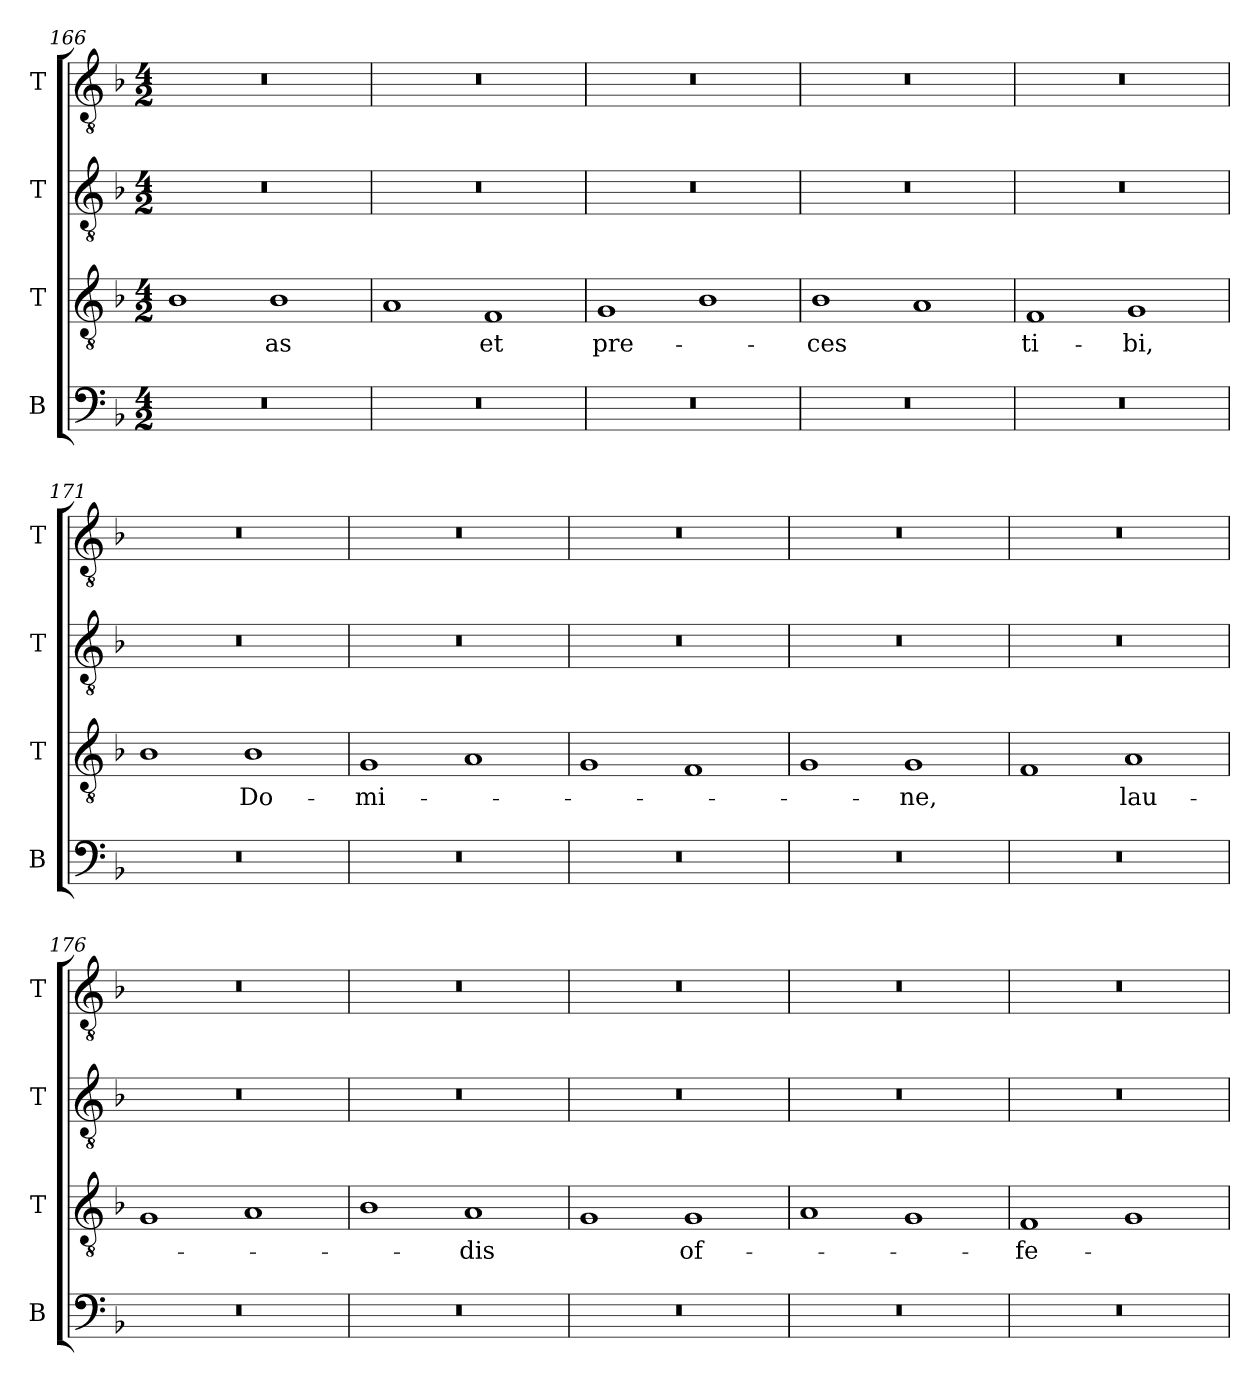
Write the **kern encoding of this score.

**kern	**kern	**text	**kern	**kern
*part4	*part3	*part3	*part2	*part1
*staff4	*staff3	*staff3	*staff2	*staff1
*I"B	*I"T	*	*I"T	*I"T
*I'B	*I'T	*	*I'T	*I'T
*clefF4	*clefGv2	*	*clefGv2	*clefGv2
*k[b-]	*k[b-]	*	*k[b-]	*k[b-]
*M4/2	*M4/2	*	*M4/2	*M4/2
=166	=166	=166	=166	=166
0r	1B-	.	0r	0r
.	1B-	-as	.	.
=167	=167	=167	=167	=167
0r	1A	.	0r	0r
.	1F	et	.	.
=168	=168	=168	=168	=168
0r	1G	pre-	0r	0r
.	1B-	.	.	.
=169	=169	=169	=169	=169
0r	1B-	-ces	0r	0r
.	1A	.	.	.
=170	=170	=170	=170	=170
0r	1F	ti-	0r	0r
.	1G	-bi,	.	.
=171	=171	=171	=171	=171
0r	1B-	.	0r	0r
.	1B-	Do-	.	.
=172	=172	=172	=172	=172
0r	1G	-mi-	0r	0r
.	1A	.	.	.
=173	=173	=173	=173	=173
0r	1G	.	0r	0r
.	1F	.	.	.
=174	=174	=174	=174	=174
0r	1G	.	0r	0r
.	1G	-ne,	.	.
=175	=175	=175	=175	=175
0r	1F	.	0r	0r
.	1A	lau-	.	.
=176	=176	=176	=176	=176
0r	1G	.	0r	0r
.	1A	.	.	.
=177	=177	=177	=177	=177
0r	1B-	.	0r	0r
.	1A	-dis	.	.
=178	=178	=178	=178	=178
0r	1G	.	0r	0r
.	1G	of-	.	.
=179	=179	=179	=179	=179
0r	1A	.	0r	0r
.	1G	.	.	.
=180	=180	=180	=180	=180
0r	1F	-fe-	0r	0r
.	1G	.	.	.
=	=	=	=	=
*-	*-	*-	*-	*-
